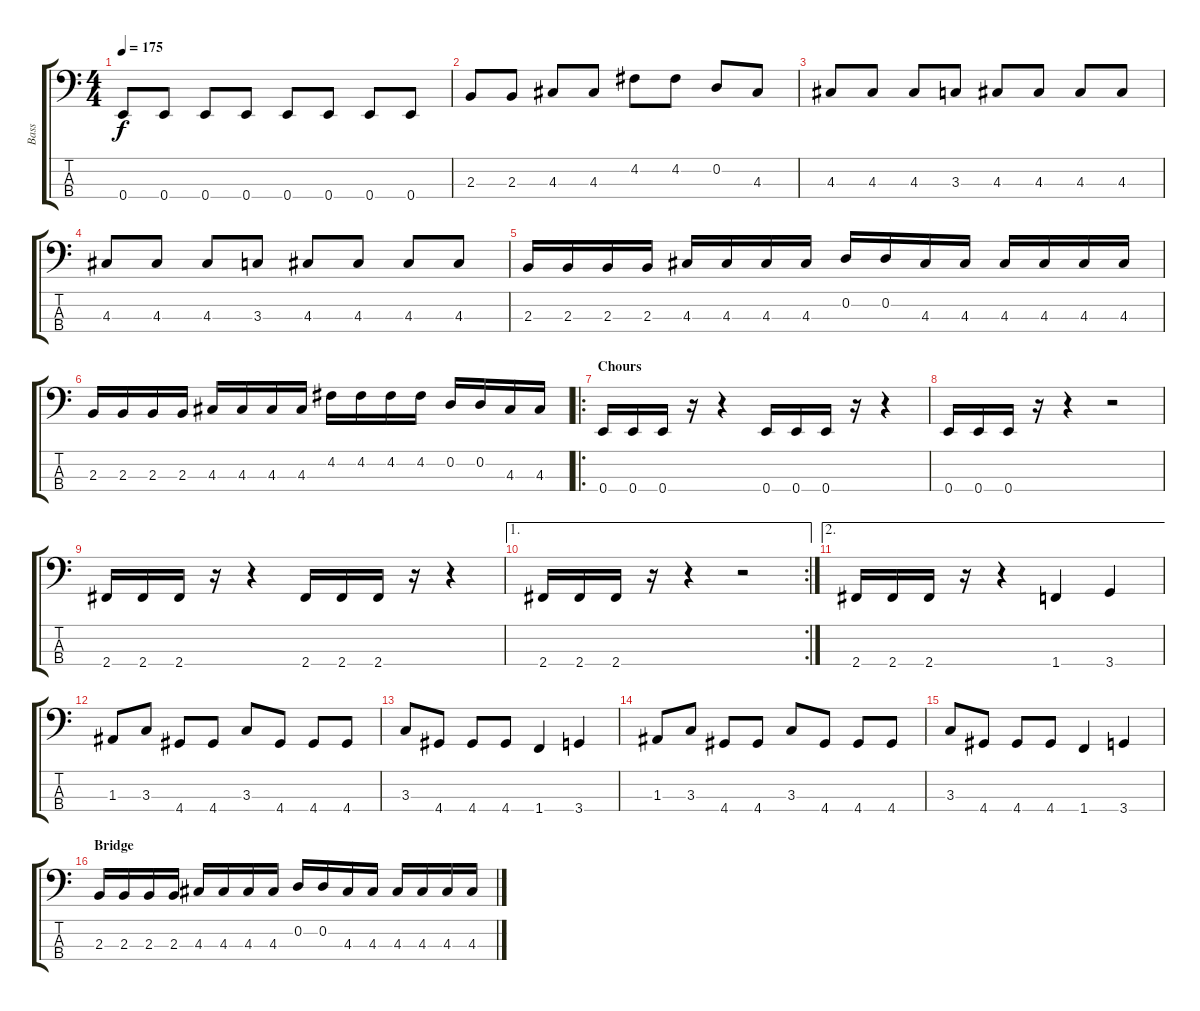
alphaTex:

\track ("Bass" "Bass") {instrument electricbassfinger}
\staff {score tabs}
\tuning (G2 D2 A1 E1) {hide}
\ts (4 4)
\tempo 175
\clef f4
\ks c
0.4.8{dy f} 0.4.8 0.4.8 0.4.8 0.4.8 0.4.8 0.4.8 0.4.8 |
2.3.8 2.3.8 4.3.8 4.3.8 4.2.8 4.2.8 0.2.8 4.3.8 |
4.3.8 4.3.8 4.3.8 3.3.8 4.3.8 4.3.8 4.3.8 4.3.8 |
4.3.8 4.3.8 4.3.8 3.3.8 4.3.8 4.3.8 4.3.8 4.3.8 |
2.3.16 2.3.16 2.3.16 2.3.16 4.3.16 4.3.16 4.3.16 4.3.16 0.2.16 0.2.16 4.3.16 4.3.16 4.3.16 4.3.16 4.3.16 4.3.16 |
2.3.16 2.3.16 2.3.16 2.3.16 4.3.16 4.3.16 4.3.16 4.3.16 4.2.16 4.2.16 4.2.16 4.2.16 0.2.16 0.2.16 4.3.16 4.3.16 |
\ro
\section ("" "Chours")
0.4.16 0.4.16 0.4.16 r.16 r.4 0.4.16 0.4.16 0.4.16 r.16 r.4 |
0.4.16 0.4.16 0.4.16 r.16 r.4 r.2 |
2.4.16 2.4.16 2.4.16 r.16 r.4 2.4.16 2.4.16 2.4.16 r.16 r.4 |
\ae 1
\rc 2
2.4.16 2.4.16 2.4.16 r.16 r.4 r.2 |
\ae 2
2.4.16 2.4.16 2.4.16 r.16 r.4 1.4.4 3.4.4 |
1.3.8 3.3.8 4.4.8 4.4.8 3.3.8 4.4.8 4.4.8 4.4.8 |
3.3.8 4.4.8 4.4.8 4.4.8 1.4.4 3.4.4 |
1.3.8 3.3.8 4.4.8 4.4.8 3.3.8 4.4.8 4.4.8 4.4.8 |
3.3.8 4.4.8 4.4.8 4.4.8 1.4.4 3.4.4 |
\section ("" "Bridge")
2.3.16 2.3.16 2.3.16 2.3.16 4.3.16 4.3.16 4.3.16 4.3.16 0.2.16 0.2.16 4.3.16 4.3.16 4.3.16 4.3.16 4.3.16 4.3.16
